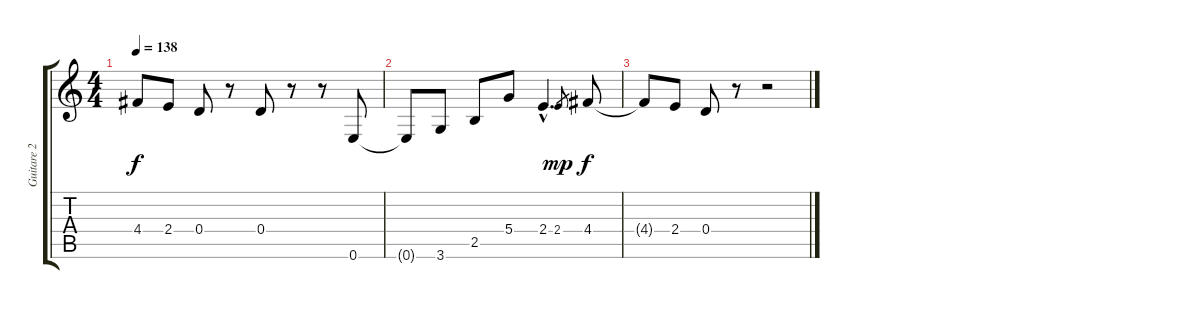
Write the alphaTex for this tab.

\track ("Guitare 2" "Guitare 2") {instrument distortionguitar}
\staff {score tabs}
\tuning (E4 B3 G3 D3 A2 E2) {hide}
\ts (4 4)
\tempo 138
\clef g2
\ks c
4.4{t}.8{dy f} 2.4.8 0.4.8 r.8 0.4.8 r.8 r.8 0.6.8 |
0.6{t}.8 3.6.8 2.5.8 5.4.8 2.4{hac}.4{d} 2.4.8{gr dy mp} 4.4.8{dy f} |
4.4{t}.8 2.4.8 0.4.8 r.8 r.2
